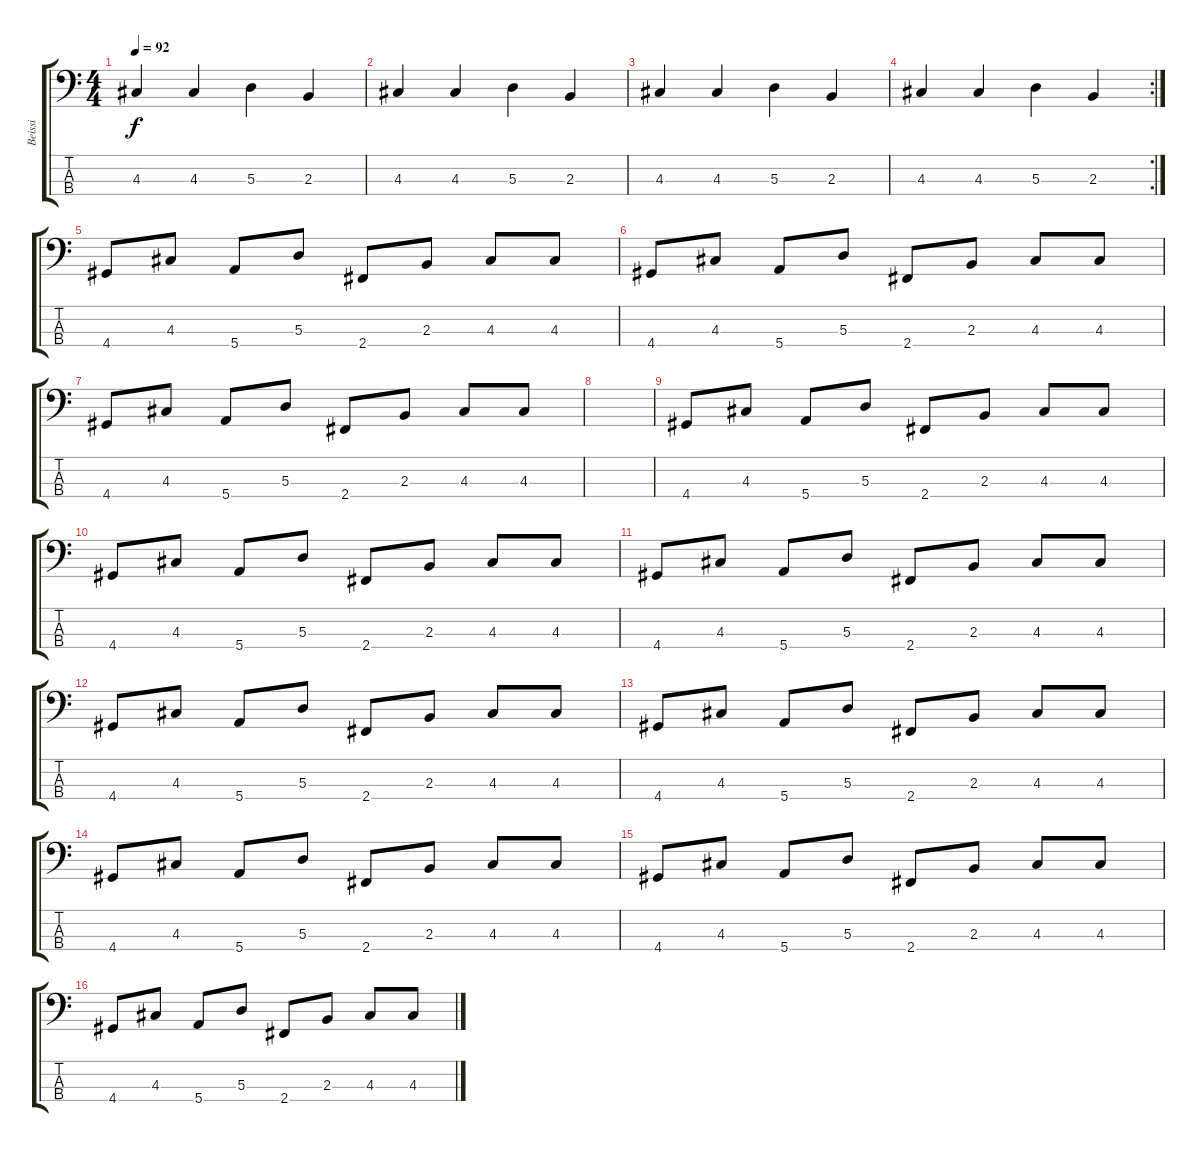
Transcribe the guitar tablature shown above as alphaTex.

\track ("Beissi" "Beissi") {instrument electricbassfinger}
\staff {score tabs}
\tuning (G2 D2 A1 E1) {hide}
\ts (4 4)
\tempo 92
\clef f4
\ks c
4.3.4{dy f instrument electricbassfinger} 4.3.4 5.3.4 2.3.4 |
4.3.4 4.3.4 5.3.4 2.3.4 |
4.3.4 4.3.4 5.3.4 2.3.4 |
\rc 2
4.3.4 4.3.4 5.3.4 2.3.4 |
4.4.8 4.3.8 5.4.8 5.3.8 2.4.8 2.3.8 4.3.8 4.3.8 |
4.4.8 4.3.8 5.4.8 5.3.8 2.4.8 2.3.8 4.3.8 4.3.8 |
4.4.8 4.3.8 5.4.8 5.3.8 2.4.8 2.3.8 4.3.8 4.3.8 |
|
4.4.8 4.3.8 5.4.8 5.3.8 2.4.8 2.3.8 4.3.8 4.3.8 |
4.4.8 4.3.8 5.4.8 5.3.8 2.4.8 2.3.8 4.3.8 4.3.8 |
4.4.8 4.3.8 5.4.8 5.3.8 2.4.8 2.3.8 4.3.8 4.3.8 |
4.4.8 4.3.8 5.4.8 5.3.8 2.4.8 2.3.8 4.3.8 4.3.8 |
4.4.8 4.3.8 5.4.8 5.3.8 2.4.8 2.3.8 4.3.8 4.3.8 |
4.4.8 4.3.8 5.4.8 5.3.8 2.4.8 2.3.8 4.3.8 4.3.8 |
4.4.8 4.3.8 5.4.8 5.3.8 2.4.8 2.3.8 4.3.8 4.3.8 |
4.4.8 4.3.8 5.4.8 5.3.8 2.4.8 2.3.8 4.3.8 4.3.8
